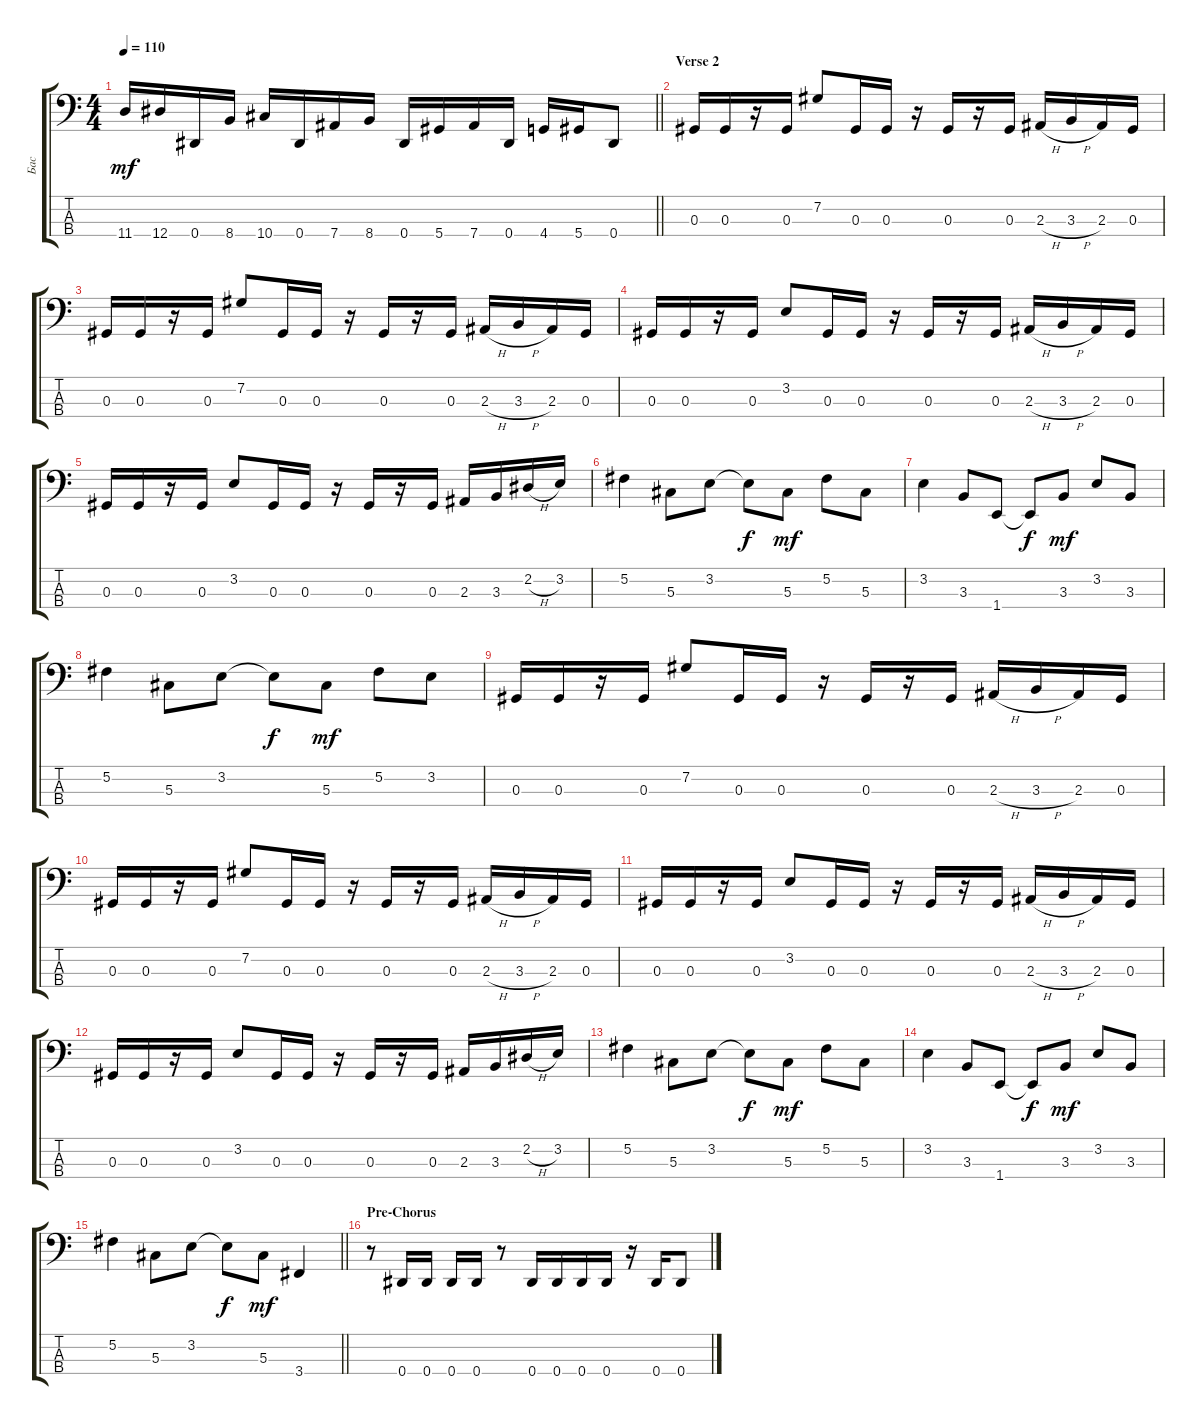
\track ("Бас" "Бас") {instrument electricbassfinger}
\staff {score tabs}
\tuning (Gb2 Db2 Ab1 Eb1) {hide}
\ts (4 4)
\tempo 110
\clef f4
\barLineRight lightlight
\ks aminor
11.4.16{dy mf} 12.4.16 0.4.16 8.4.16 10.4.16 0.4.16 7.4.16 8.4.16 0.4.16 5.4.16 7.4.16 0.4.16 4.4.16 5.4.16 0.4.8 |
\section ("" "Verse 2")
\ks c
0.3.16 0.3.16 r.16 0.3.16 7.2.8 0.3.16 0.3.16 r.16 0.3.16 r.16 0.3.16 2.3{h}.16 3.3{h}.16 2.3.16 0.3.16 |
0.3.16 0.3.16 r.16 0.3.16 7.2.8 0.3.16 0.3.16 r.16 0.3.16 r.16 0.3.16 2.3{h}.16 3.3{h}.16 2.3.16 0.3.16 |
0.3.16 0.3.16 r.16 0.3.16 3.2.8 0.3.16 0.3.16 r.16 0.3.16 r.16 0.3.16 2.3{h}.16 3.3{h}.16 2.3.16 0.3.16 |
0.3.16 0.3.16 r.16 0.3.16 3.2.8 0.3.16 0.3.16 r.16 0.3.16 r.16 0.3.16 2.3.16 3.3.16 2.2{h}.16 3.2.16 |
5.2.4 5.3.8 3.2.8 3.2{t}.8{dy f} 5.3.8{dy mf} 5.2.8 5.3.8 |
3.2.4 3.3.8 1.4.8 1.4{t}.8{dy f} 3.3.8{dy mf} 3.2.8 3.3.8 |
5.2.4 5.3.8 3.2.8 3.2{t}.8{dy f} 5.3.8{dy mf} 5.2.8 3.2.8 |
0.3.16 0.3.16 r.16 0.3.16 7.2.8 0.3.16 0.3.16 r.16 0.3.16 r.16 0.3.16 2.3{h}.16 3.3{h}.16 2.3.16 0.3.16 |
0.3.16 0.3.16 r.16 0.3.16 7.2.8 0.3.16 0.3.16 r.16 0.3.16 r.16 0.3.16 2.3{h}.16 3.3{h}.16 2.3.16 0.3.16 |
0.3.16 0.3.16 r.16 0.3.16 3.2.8 0.3.16 0.3.16 r.16 0.3.16 r.16 0.3.16 2.3{h}.16 3.3{h}.16 2.3.16 0.3.16 |
0.3.16 0.3.16 r.16 0.3.16 3.2.8 0.3.16 0.3.16 r.16 0.3.16 r.16 0.3.16 2.3.16 3.3.16 2.2{h}.16 3.2.16 |
5.2.4 5.3.8 3.2.8 3.2{t}.8{dy f} 5.3.8{dy mf} 5.2.8 5.3.8 |
3.2.4 3.3.8 1.4.8 1.4{t}.8{dy f} 3.3.8{dy mf} 3.2.8 3.3.8 |
\barLineRight lightlight
5.2.4 5.3.8 3.2.8 3.2{t}.8{dy f} 5.3.8{dy mf} 3.4.4 |
\section ("" "Pre-Chorus")
r.8 0.4.16 0.4.16 0.4.16 0.4.16 r.8 0.4.16 0.4.16 0.4.16 0.4.16 r.16 0.4.16 0.4.8
